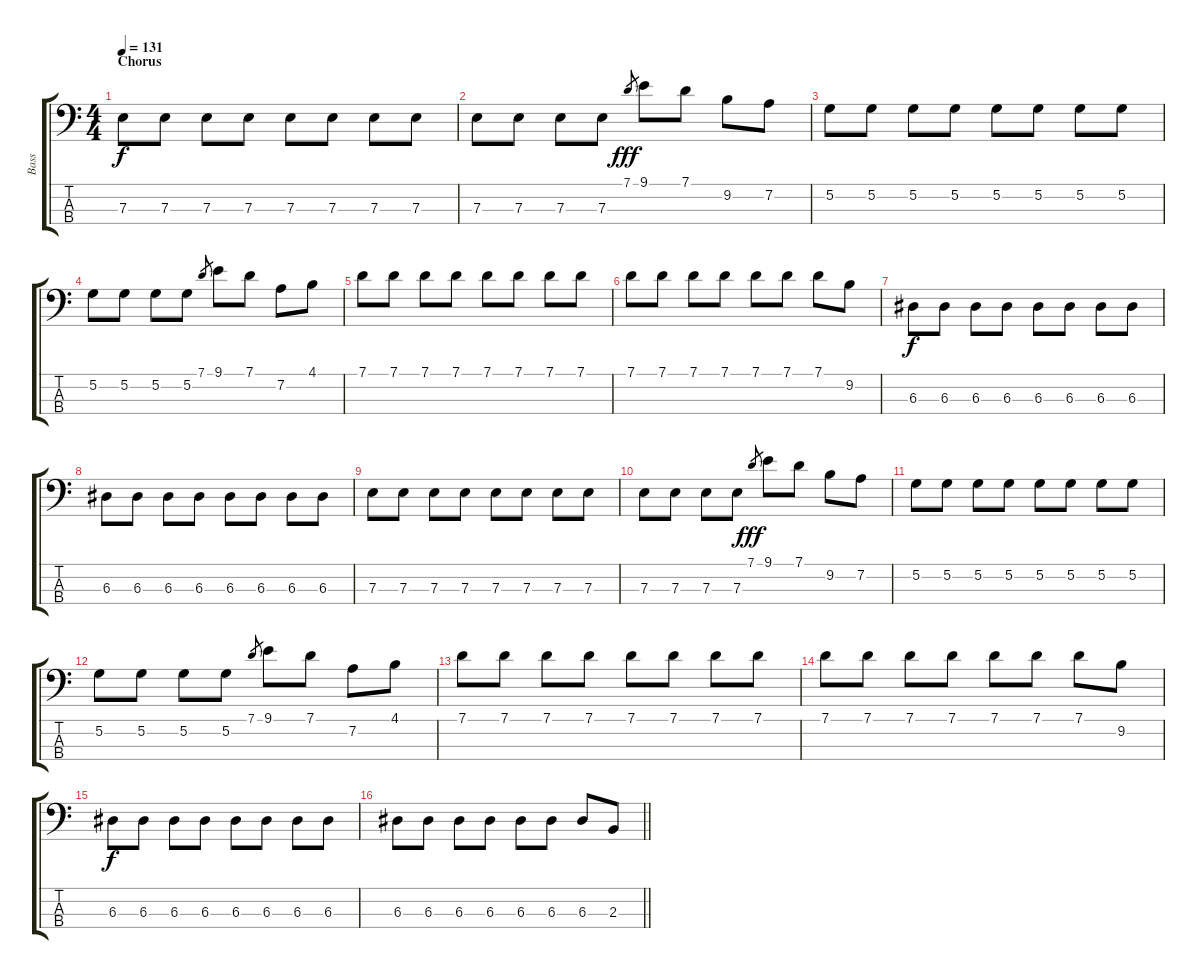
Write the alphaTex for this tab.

\track ("Bass" "Bass") {instrument electricbassfinger}
\staff {score tabs}
\tuning (G2 D2 A1 E1) {hide}
\ts (4 4)
\section ("" "Chorus")
\tempo 131
\clef f4
\ks c
7.3.8{dy f} 7.3.8 7.3.8 7.3.8 7.3.8 7.3.8 7.3.8 7.3.8 |
7.3.8 7.3.8 7.3.8 7.3.8 7.1.8{gr dy fff} 9.1.8 7.1.8 9.2.8 7.2.8 |
5.2.8 5.2.8 5.2.8 5.2.8 5.2.8 5.2.8 5.2.8 5.2.8 |
5.2.8 5.2.8 5.2.8 5.2.8 7.1.8{gr} 9.1.8 7.1.8 7.2.8 4.1.8 |
7.1.8 7.1.8 7.1.8 7.1.8 7.1.8 7.1.8 7.1.8 7.1.8 |
7.1.8 7.1.8 7.1.8 7.1.8 7.1.8 7.1.8 7.1.8 9.2.8 |
6.3.8{dy f} 6.3.8 6.3.8 6.3.8 6.3.8 6.3.8 6.3.8 6.3.8 |
6.3.8 6.3.8 6.3.8 6.3.8 6.3.8 6.3.8 6.3.8 6.3.8 |
7.3.8 7.3.8 7.3.8 7.3.8 7.3.8 7.3.8 7.3.8 7.3.8 |
7.3.8 7.3.8 7.3.8 7.3.8 7.1.8{gr dy fff} 9.1.8 7.1.8 9.2.8 7.2.8 |
5.2.8 5.2.8 5.2.8 5.2.8 5.2.8 5.2.8 5.2.8 5.2.8 |
5.2.8 5.2.8 5.2.8 5.2.8 7.1.8{gr} 9.1.8 7.1.8 7.2.8 4.1.8 |
7.1.8 7.1.8 7.1.8 7.1.8 7.1.8 7.1.8 7.1.8 7.1.8 |
7.1.8 7.1.8 7.1.8 7.1.8 7.1.8 7.1.8 7.1.8 9.2.8 |
6.3.8{dy f} 6.3.8 6.3.8 6.3.8 6.3.8 6.3.8 6.3.8 6.3.8 |
\barLineRight lightlight
6.3.8 6.3.8 6.3.8 6.3.8 6.3.8 6.3.8 6.3.8 2.3.8
